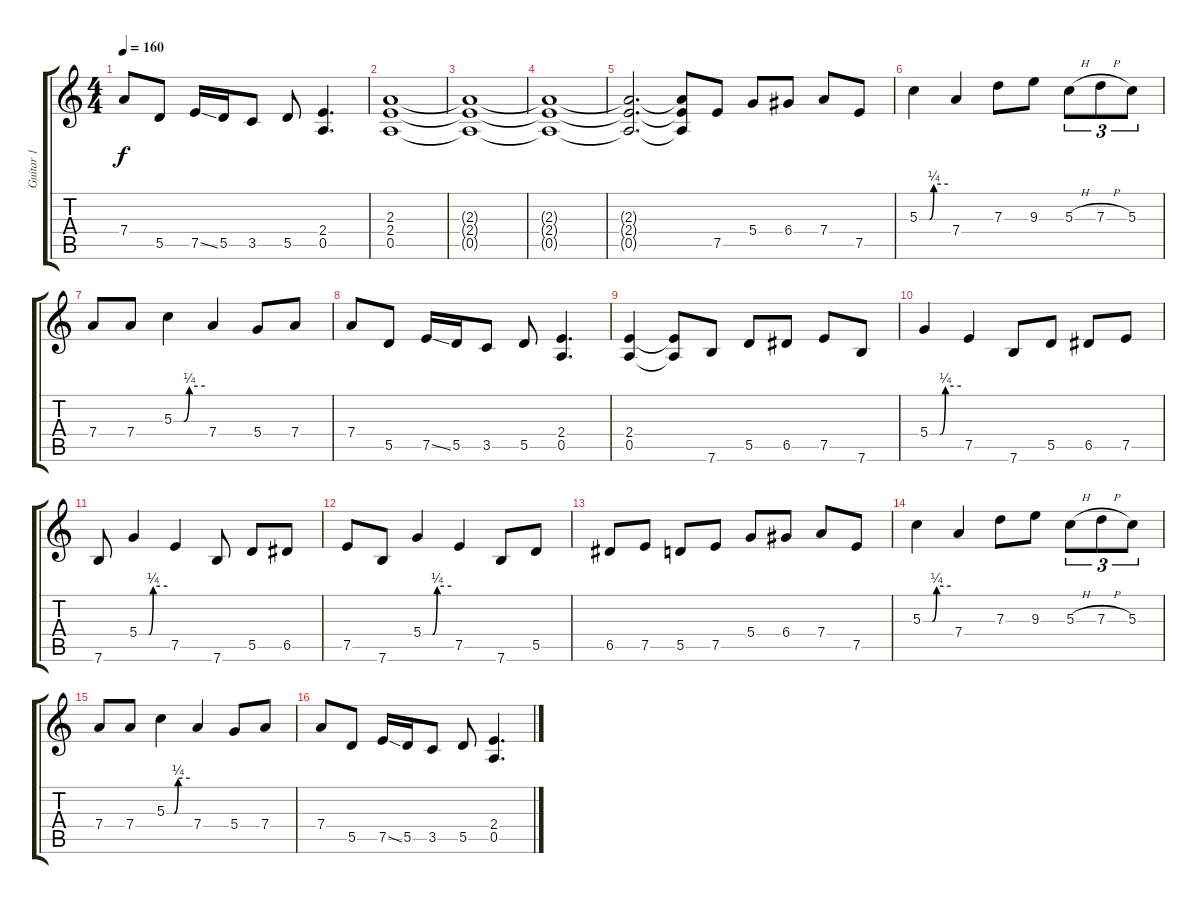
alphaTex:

\track ("Guitar 1" "Guitar 1") {mute instrument overdrivenguitar}
\staff {score tabs}
\tuning (E4 B3 G3 D3 A2 E2) {hide}
\ts (4 4)
\tempo 160
\clef g2
\ks c
7.4.8{dy f} 5.5.8 7.5{ss}.16 5.5.16 3.5.8 5.5.8 (2.4 0.5).4{d} |
(2.3 2.4 0.5).1 |
(2.3{t} 2.4{t} 0.5{t}).1 |
(2.3{t} 2.4{t} 0.5{t}).1 |
(2.3{t} 2.4{t} 0.5{t}).2{d} (2.3{t} 2.4{t} 0.5{t}).8 7.5.8{volume 15 instrument overdrivenguitar} 5.4.8 6.4.8 7.4.8 7.5.8 |
5.3{be (custom 0 0 10 0 21 0 30 1 60 1)}.4 7.4.4 7.3.8 9.3.8 5.3{h}.8{tu (3 2)} 7.3{h}.8{tu (3 2)} 5.3.8{tu (3 2)} |
7.4.8 7.4.8 5.3{be (custom 0 0 19 0 30 1 60 1)}.4 7.4.4 5.4.8 7.4.8 |
7.4.8 5.5.8 7.5{ss}.16 5.5.16 3.5.8 5.5.8 (2.4 0.5).4{d} |
(2.4 0.5).4 (2.4{t} 0.5{t}).8 7.6.8 5.5.8 6.5.8 7.5.8 7.6.8 |
5.4{be (custom 0 0 20 0 30 1 60 1)}.4 7.5.4 7.6.8 5.5.8 6.5.8 7.5.8 |
7.6.8 5.4{be (custom 0 0 21 0 30 1 60 1)}.4 7.5.4 7.6.8 5.5.8 6.5.8 |
7.5.8 7.6.8 5.4{be (custom 0 0 20 0 30 1 60 1)}.4 7.5.4 7.6.8 5.5.8 |
6.5.8 7.5.8 5.5.8 7.5.8 5.4.8 6.4.8 7.4.8 7.5.8 |
5.3{be (custom 0 0 10 0 21 0 30 1 60 1)}.4 7.4.4 7.3.8 9.3.8 5.3{h}.8{tu (3 2)} 7.3{h}.8{tu (3 2)} 5.3.8{tu (3 2)} |
7.4.8 7.4.8 5.3{be (custom 0 0 19 0 30 1 60 1)}.4 7.4.4 5.4.8 7.4.8 |
7.4.8 5.5.8 7.5{ss}.16 5.5.16 3.5.8 5.5.8 (2.4 0.5).4{d}
